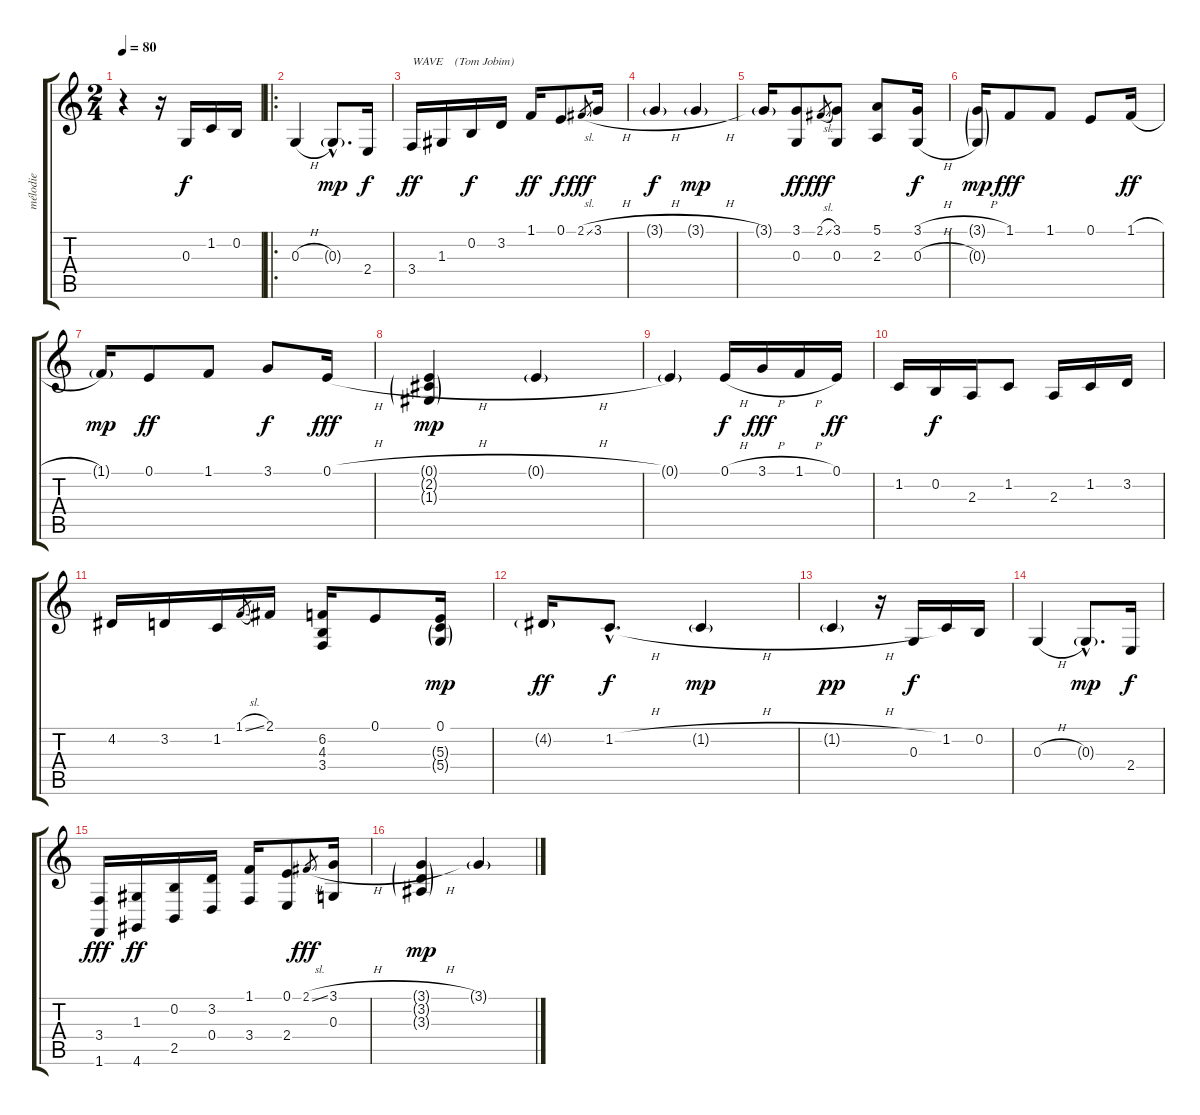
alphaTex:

\track ("mélodie" "mélodie") {instrument rockorgan}
\staff {score tabs}
\tuning (E4 B3 G3 D3 A2 E2) {hide}
\ts (2 4)
\tempo 80
\clef g2
\ks c
r.4{dy f instrument rockorgan} r.16 0.3.16 1.2.16 0.2.16 |
\ro
0.3{h}.4 0.3{g hac}.8{d dy mp} 2.4.16{dy f} |
3.4.16{txt "WAVE    (Tom Jobim)" dy ff} 1.3.16 0.2.16{dy f} 3.2.16 1.1.16{dy ff} 0.1.8{dy f} 2.1{sl}.8{gr dy fff} 3.1{h}.16 |
3.1{h g}.4{dy f} 3.1{h g}.4{dy mp} |
3.1{g}.16 (3.1 0.3).8{dy ff} 2.1{sl}.8{gr dy fff} (3.1 0.3).8 (5.1 2.3).8 (3.1{h} 0.3{h}).16{dy f} |
(3.1{h g} 0.3{g}).16{dy mp} 1.1.8{dy fff} 1.1.8 0.1.8 1.1{h}.16{dy ff} |
1.1{g}.16{dy mp} 0.1.8{dy ff} 1.1.8 3.1.8{dy f} 0.1{h}.16{dy fff} |
(0.1{h g} 2.2{g} 1.3{g}).4{dy mp} 0.1{h g}.4 |
0.1{g}.4 0.1{h}.16{dy f} 3.1{h}.16{dy fff} 1.1{h}.16 0.1.16{dy ff} |
1.2.16 0.2.16{dy f} 2.3.16 1.2.8 2.3.16 1.2.16 3.2.16 |
4.2.16 3.2.16 1.2.16 1.1{sl}.8{gr} 2.1.16 (6.2 4.3 3.4).16 0.1.8 (0.1 5.3{g} 5.4{g}).16{dy mp} |
4.2{g}.16{dy ff} 1.2{h hac}.8{d dy f} 1.2{h g}.4{dy mp} |
1.2{h g}.4{dy pp} r.16 0.3.16{dy f} 1.2.16 0.2.16 |
0.3{h}.4 0.3{g hac}.8{d dy mp} 2.4.16{dy f} |
(3.4 1.6).16{dy fff} (1.3 4.6).16{dy ff} (0.2 2.5).16 (3.2 0.4).16 (1.1 3.4).16 (0.1 2.4).8 2.1{sl}.8{gr dy fff} (3.1{h} 0.3).16 |
(3.1{h g} 3.2{g} 3.3{g}).4{dy mp} 3.1{g}.4
